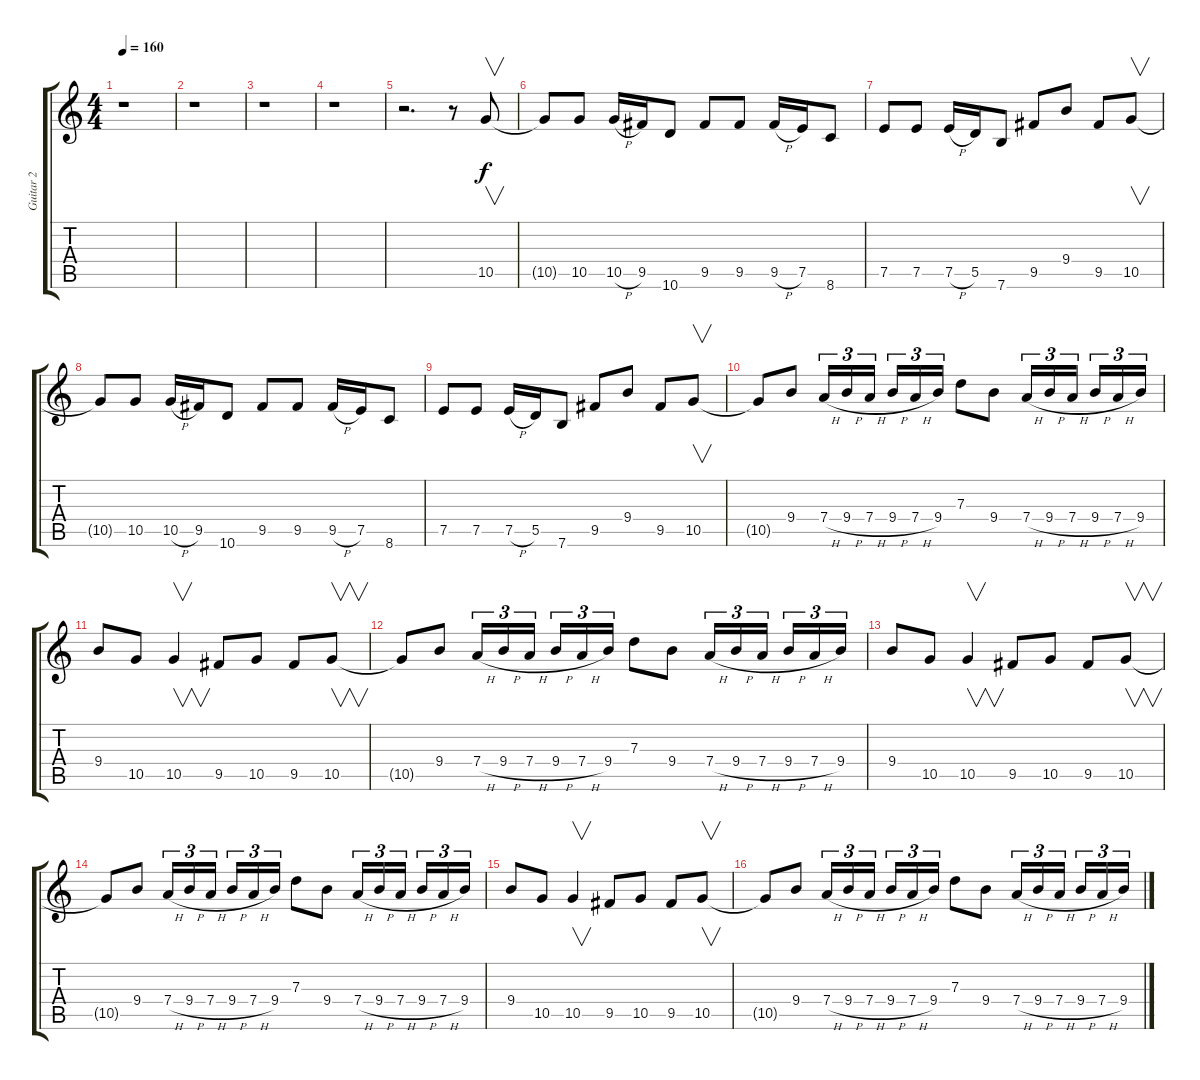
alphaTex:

\track ("Guitar 2" "Guitar 2") {instrument distortionguitar}
\staff {score tabs}
\tuning (E4 B3 G3 D3 A2 E2) {hide}
\ts (4 4)
\tempo 160
\clef g2
\ks c
r.1{dy f instrument distortionguitar} |
r.1 |
r.1 |
r.1 |
r.2{d} r.8 10.5.8{v} |
10.5{t}.8 10.5.8 10.5{h}.16 9.5.16 10.6.8 9.5.8 9.5.8 9.5{h}.16 7.5.16 8.6.8 |
7.5.8 7.5.8 7.5{h}.16 5.5.16 7.6.8 9.5.8 9.4.8 9.5.8 10.5.8{v} |
10.5{t}.8 10.5.8 10.5{h}.16 9.5.16 10.6.8 9.5.8 9.5.8 9.5{h}.16 7.5.16 8.6.8 |
7.5.8 7.5.8 7.5{h}.16 5.5.16 7.6.8 9.5.8 9.4.8 9.5.8 10.5.8{v} |
10.5{t}.8 9.4.8 7.4{h}.16{tu (3 2)} 9.4{h}.16{tu (3 2)} 7.4{h}.16{tu (3 2)} 9.4{h}.16{tu (3 2)} 7.4{h}.16{tu (3 2)} 9.4.16{tu (3 2)} 7.3.8 9.4.8 7.4{h}.16{tu (3 2)} 9.4{h}.16{tu (3 2)} 7.4{h}.16{tu (3 2)} 9.4{h}.16{tu (3 2)} 7.4{h}.16{tu (3 2)} 9.4.16{tu (3 2)} |
9.4.8 10.5.8 10.5.4{v} 9.5.8 10.5.8 9.5.8 10.5.8{v} |
10.5{t}.8 9.4.8 7.4{h}.16{tu (3 2)} 9.4{h}.16{tu (3 2)} 7.4{h}.16{tu (3 2)} 9.4{h}.16{tu (3 2)} 7.4{h}.16{tu (3 2)} 9.4.16{tu (3 2)} 7.3.8 9.4.8 7.4{h}.16{tu (3 2)} 9.4{h}.16{tu (3 2)} 7.4{h}.16{tu (3 2)} 9.4{h}.16{tu (3 2)} 7.4{h}.16{tu (3 2)} 9.4.16{tu (3 2)} |
9.4.8 10.5.8 10.5.4{v} 9.5.8 10.5.8 9.5.8 10.5.8{v} |
10.5{t}.8 9.4.8 7.4{h}.16{tu (3 2)} 9.4{h}.16{tu (3 2)} 7.4{h}.16{tu (3 2)} 9.4{h}.16{tu (3 2)} 7.4{h}.16{tu (3 2)} 9.4.16{tu (3 2)} 7.3.8 9.4.8 7.4{h}.16{tu (3 2)} 9.4{h}.16{tu (3 2)} 7.4{h}.16{tu (3 2)} 9.4{h}.16{tu (3 2)} 7.4{h}.16{tu (3 2)} 9.4.16{tu (3 2)} |
9.4.8 10.5.8 10.5.4{v} 9.5.8 10.5.8 9.5.8 10.5.8{v} |
10.5{t}.8 9.4.8 7.4{h}.16{tu (3 2)} 9.4{h}.16{tu (3 2)} 7.4{h}.16{tu (3 2)} 9.4{h}.16{tu (3 2)} 7.4{h}.16{tu (3 2)} 9.4.16{tu (3 2)} 7.3.8 9.4.8 7.4{h}.16{tu (3 2)} 9.4{h}.16{tu (3 2)} 7.4{h}.16{tu (3 2)} 9.4{h}.16{tu (3 2)} 7.4{h}.16{tu (3 2)} 9.4.16{tu (3 2)}
